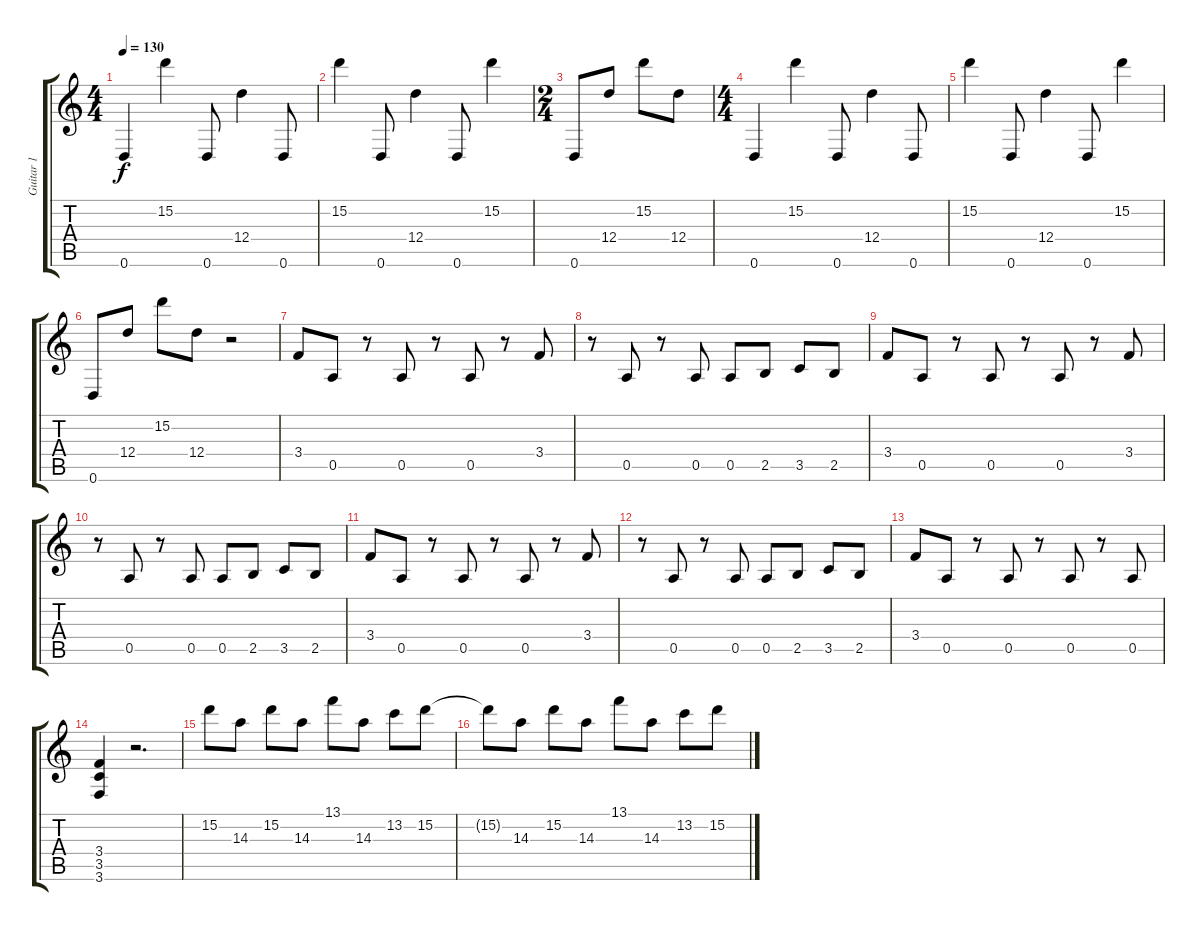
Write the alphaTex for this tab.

\track ("Guitar 1" "Guitar 1") {instrument distortionguitar}
\staff {score tabs}
\tuning (E4 B3 G3 D3 A2 D2) {hide}
\ts (4 4)
\tempo 130
\clef g2
\ks c
0.6.4{dy f} 15.2.4 0.6.8 12.4.4 0.6.8 |
15.2.4 0.6.8 12.4.4 0.6.8 15.2.4 |
\ts (2 4)
0.6.8 12.4.8 15.2.8 12.4.8 |
\ts (4 4)
0.6.4 15.2.4 0.6.8 12.4.4 0.6.8 |
15.2.4 0.6.8 12.4.4 0.6.8 15.2.4 |
0.6.8 12.4.8 15.2.8 12.4.8 r.2 |
3.4.8 0.5.8 r.8 0.5.8 r.8 0.5.8 r.8 3.4.8 |
r.8 0.5.8 r.8 0.5.8 0.5.8 2.5.8 3.5.8 2.5.8 |
3.4.8 0.5.8 r.8 0.5.8 r.8 0.5.8 r.8 3.4.8 |
r.8 0.5.8 r.8 0.5.8 0.5.8 2.5.8 3.5.8 2.5.8 |
3.4.8 0.5.8 r.8 0.5.8 r.8 0.5.8 r.8 3.4.8 |
r.8 0.5.8 r.8 0.5.8 0.5.8 2.5.8 3.5.8 2.5.8 |
3.4.8 0.5.8 r.8 0.5.8 r.8 0.5.8 r.8 0.5.8 |
(3.4 3.5 3.6).4 r.2{d} |
15.2.8 14.3.8 15.2.8 14.3.8 13.1.8 14.3.8 13.2.8 15.2.8 |
15.2{t}.8 14.3.8 15.2.8 14.3.8 13.1.8 14.3.8 13.2.8 15.2.8
